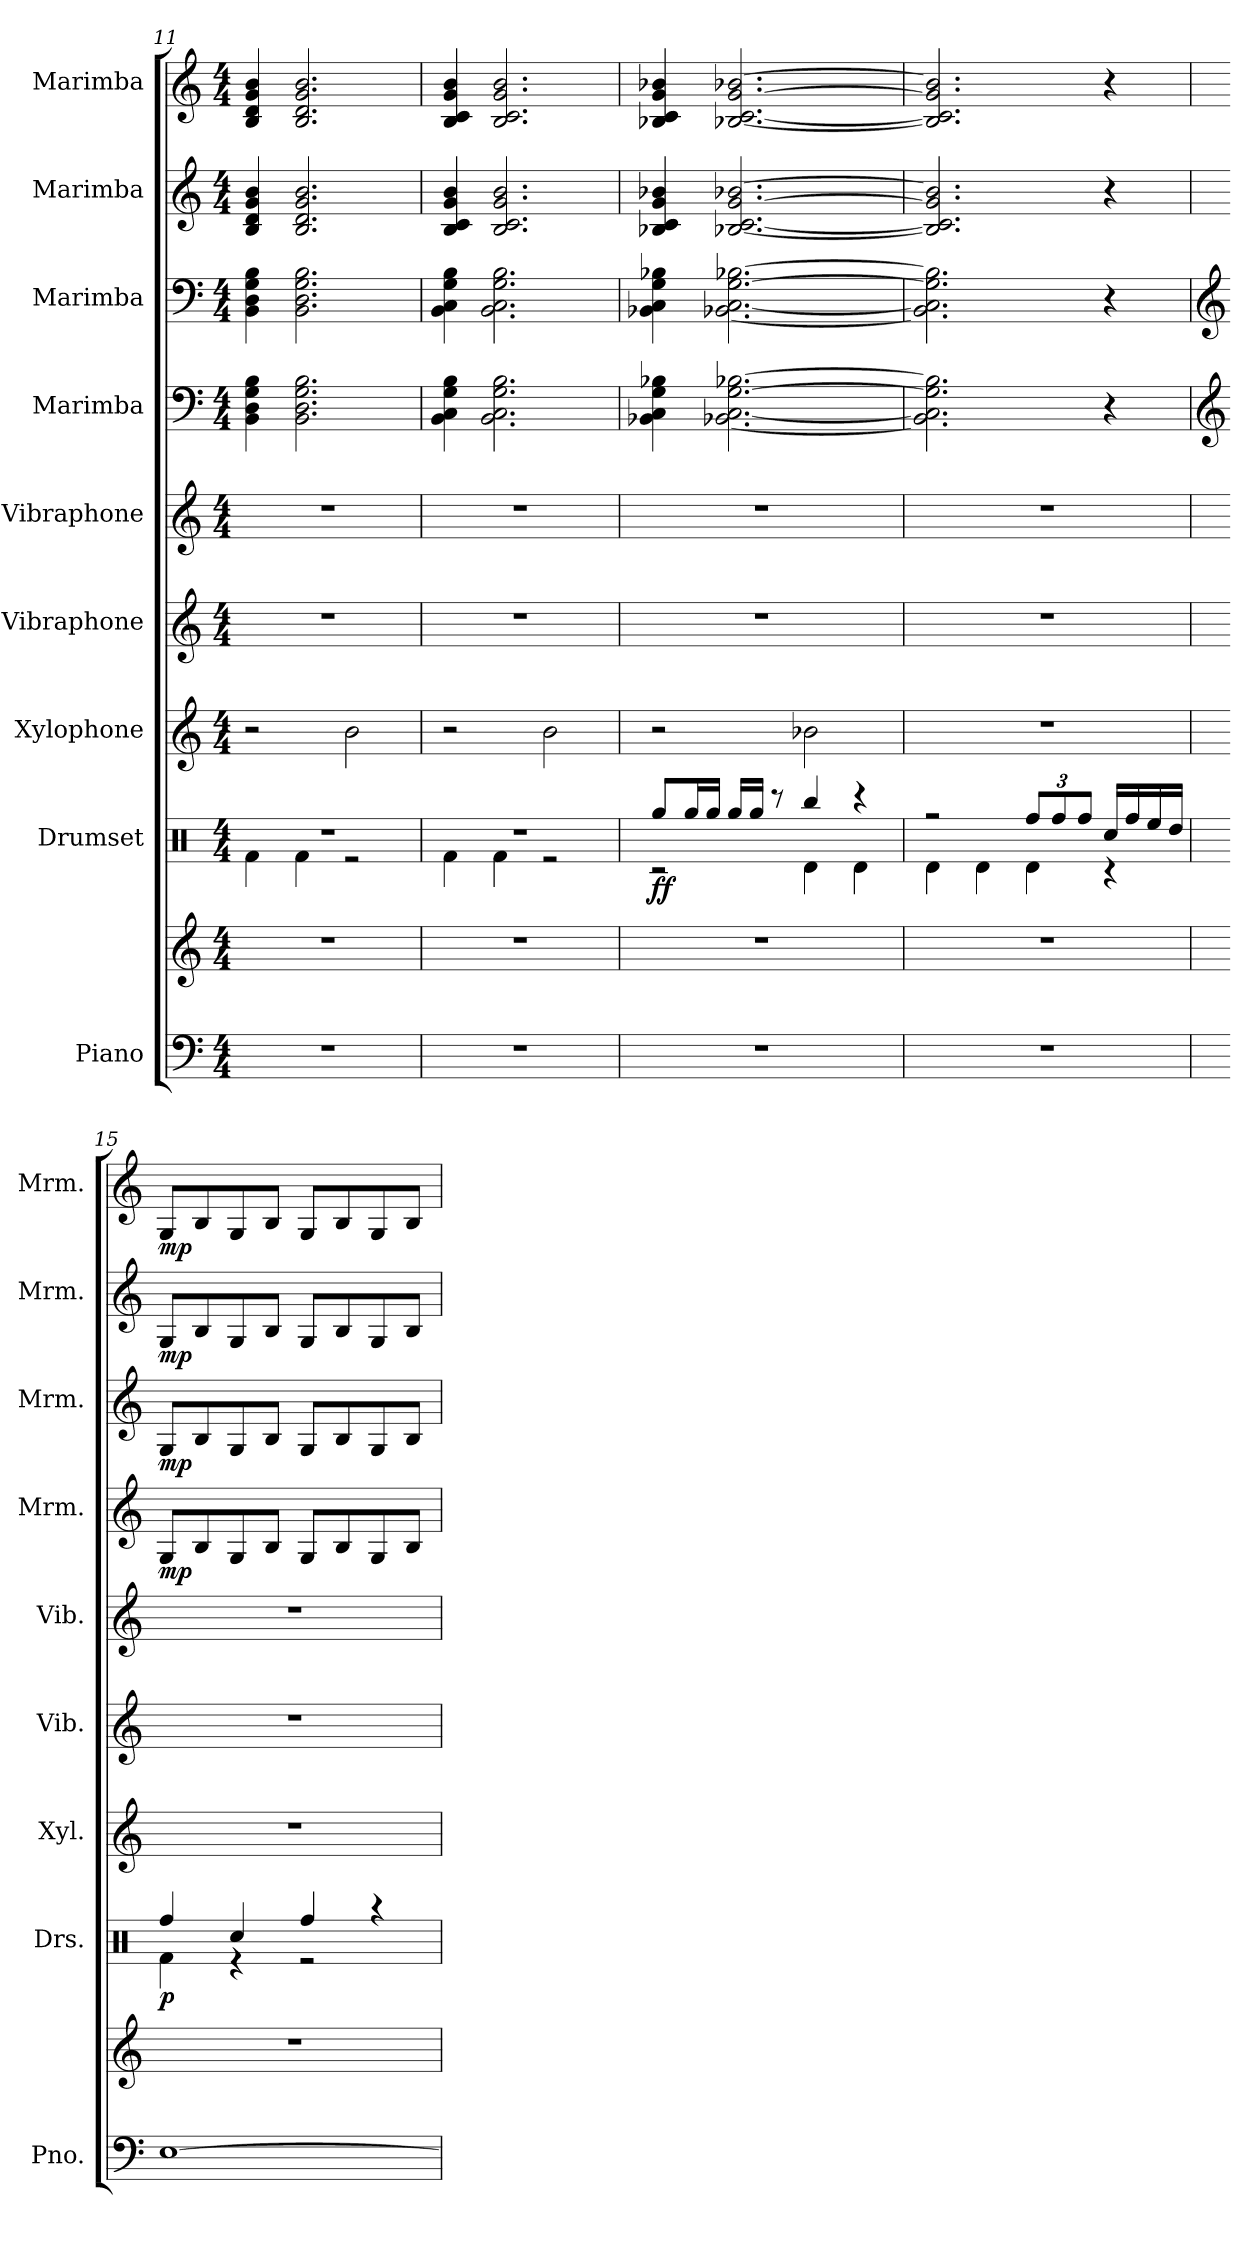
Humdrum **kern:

**kern	**kern	**kern	**dynam	**kern	**kern	**kern	**kern	**dynam	**kern	**dynam	**kern	**dynam	**kern	**dynam
*part9	*part9	*part8	*part8	*part7	*part6	*part5	*part4	*part4	*part3	*part3	*part2	*part2	*part1	*part1
*staff10	*staff9	*staff8	*staff8	*staff7	*staff6	*staff5	*staff4	*staff4	*staff3	*staff3	*staff2	*staff2	*staff1	*staff1
*I"Piano	*	*I"Drumset	*	*I"Xylophone	*I"Vibraphone	*I"Vibraphone	*I"Marimba	*	*I"Marimba	*	*I"Marimba	*	*I"Marimba	*
*I'Pno.	*	*I'Drs.	*	*I'Xyl.	*I'Vib.	*I'Vib.	*I'Mrm.	*	*I'Mrm.	*	*I'Mrm.	*	*I'Mrm.	*
!!LO:PB:g=z
*clefF4	*clefG2	*clefX	*	*clefG2	*clefG2	*clefG2	*clefF4	*	*clefF4	*	*clefG2	*	*clefG2	*
*	*	*	*	*ITrd-7c-12	*	*	*	*	*	*	*	*	*	*
*k[]	*k[]	*k[]	*	*k[]	*k[]	*k[]	*k[]	*	*k[]	*	*k[]	*	*k[]	*
*M4/4	*M4/4	*M4/4	*	*M4/4	*M4/4	*M4/4	*M4/4	*	*M4/4	*	*M4/4	*	*M4/4	*
=11	=11	=11	=11	=11	=11	=11	=11	=11	=11	=11	=11	=11	=11	=11
*	*	*^	*	*	*	*	*	*	*	*	*	*	*	*
1r	1r	1r	4Rf\	.	2r	1r	1r	4BB\ 4D\ 4G\ 4B\	.	4BB\ 4D\ 4G\ 4B\	.	4B/ 4d/ 4g/ 4b/	.	4B/ 4d/ 4g/ 4b/	.
.	.	.	4Rf\	.	.	.	.	2.BB\ 2.D\ 2.G\ 2.B\	.	2.BB\ 2.D\ 2.G\ 2.B\	.	2.B/ 2.d/ 2.g/ 2.b/	.	2.B/ 2.d/ 2.g/ 2.b/	.
.	.	.	2r	.	2bb\	.	.	.	.	.	.	.	.	.	.
=12	=12	=12	=12	=12	=12	=12	=12	=12	=12	=12	=12	=12	=12	=12	=12
1r	1r	1r	4Rf\	.	2r	1r	1r	4BB\ 4C\ 4G\ 4B\	.	4BB\ 4C\ 4G\ 4B\	.	4B/ 4c/ 4g/ 4b/	.	4B/ 4c/ 4g/ 4b/	.
.	.	.	4Rf\	.	.	.	.	2.BB\ 2.C\ 2.G\ 2.B\	.	2.BB\ 2.C\ 2.G\ 2.B\	.	2.B/ 2.c/ 2.g/ 2.b/	.	2.B/ 2.c/ 2.g/ 2.b/	.
.	.	.	2r	.	2bb\	.	.	.	.	.	.	.	.	.	.
=13	=13	=13	=13	=13	=13	=13	=13	=13	=13	=13	=13	=13	=13	=13	=13
!	!	!	!	!LO:DY:b	!	!	!	!	!	!	!	!	!	!	!
1r	1r	8Rgg/L	2r	ff	2r	1r	1r	4BB-X\ 4C\ 4G\ 4B-X\	.	4BB-X\ 4C\ 4G\ 4B-X\	.	4B-X/ 4c/ 4g/ 4b-X/	.	4B-X/ 4c/ 4g/ 4b-X/	.
.	.	16Rgg/L	.	.	.	.	.	.	.	.	.	.	.	.	.
.	.	16Rgg/JJ	.	.	.	.	.	.	.	.	.	.	.	.	.
.	.	16Rgg/LL	.	.	.	.	.	[2.BB-X\ [2.C\ [2.G\ [2.B-X\	.	[2.BB-X\ [2.C\ [2.G\ [2.B-X\	.	[2.B-X/ [2.c/ [2.g/ [2.b-X/	.	[2.B-X/ [2.c/ [2.g/ [2.b-X/	.
.	.	16Rgg/JJ	.	.	.	.	.	.	.	.	.	.	.	.	.
.	.	8r	.	.	.	.	.	.	.	.	.	.	.	.	.
.	.	4Rbb/	4Rd\	.	2bb-X\	.	.	.	.	.	.	.	.	.	.
.	.	4r	4Rd\	.	.	.	.	.	.	.	.	.	.	.	.
=14	=14	=14	=14	=14	=14	=14	=14	=14	=14	=14	=14	=14	=14	=14	=14
1r	1r	2r	4Rd\	.	1r	1r	1r	2.BB-\] 2.C\] 2.G\] 2.B-\]	.	2.BB-\] 2.C\] 2.G\] 2.B-\]	.	2.B-/] 2.c/] 2.g/] 2.b-/]	.	2.B-/] 2.c/] 2.g/] 2.b-/]	.
.	.	.	4Rd\	.	.	.	.	.	.	.	.	.	.	.	.
*	*	*Xbrackettup	*	*	*	*	*	*	*	*	*	*	*	*	*
.	.	12Rff/L	4Rd\	.	.	.	.	.	.	.	.	.	.	.	.
.	.	12Rff/	.	.	.	.	.	.	.	.	.	.	.	.	.
.	.	12Rff/J	.	.	.	.	.	.	.	.	.	.	.	.	.
.	.	16Rcc/LL	4r	.	.	.	.	4r	.	4r	.	4r	.	4r	.
.	.	16Rff/	.	.	.	.	.	.	.	.	.	.	.	.	.
.	.	16Ree/	.	.	.	.	.	.	.	.	.	.	.	.	.
.	.	16Rdd/JJ	.	.	.	.	.	.	.	.	.	.	.	.	.
=15	=15	=15	=15	=15	=15	=15	=15	=15	=15	=15	=15	=15	=15	=15	=15
*	*	*	*	*	*	*	*	*clefG2	*	*clefG2	*	*	*	*	*
!	!	!	!	!LO:DY:b	!	!	!	!	!LO:DY:b	!	!LO:DY:b	!	!LO:DY:b	!	!LO:DY:b
[1E	1r	4Rff/	4Rf\	p	1r	1r	1r	8G/L	mp	8G/L	mp	8G/L	mp	8G/L	mp
.	.	.	.	.	.	.	.	8B/	.	8B/	.	8B/	.	8B/	.
.	.	4Rcc/	4r	.	.	.	.	8G/	.	8G/	.	8G/	.	8G/	.
.	.	.	.	.	.	.	.	8B/J	.	8B/J	.	8B/J	.	8B/J	.
.	.	4Rff/	2r	.	.	.	.	8G/L	.	8G/L	.	8G/L	.	8G/L	.
.	.	.	.	.	.	.	.	8B/	.	8B/	.	8B/	.	8B/	.
.	.	4r	.	.	.	.	.	8G/	.	8G/	.	8G/	.	8G/	.
.	.	.	.	.	.	.	.	8B/J	.	8B/J	.	8B/J	.	8B/J	.
*	*	*v	*v	*	*	*	*	*	*	*	*	*	*	*	*
=	=	=	=	=	=	=	=	=	=	=	=	=	=	=
*-	*-	*-	*-	*-	*-	*-	*-	*-	*-	*-	*-	*-	*-	*-
